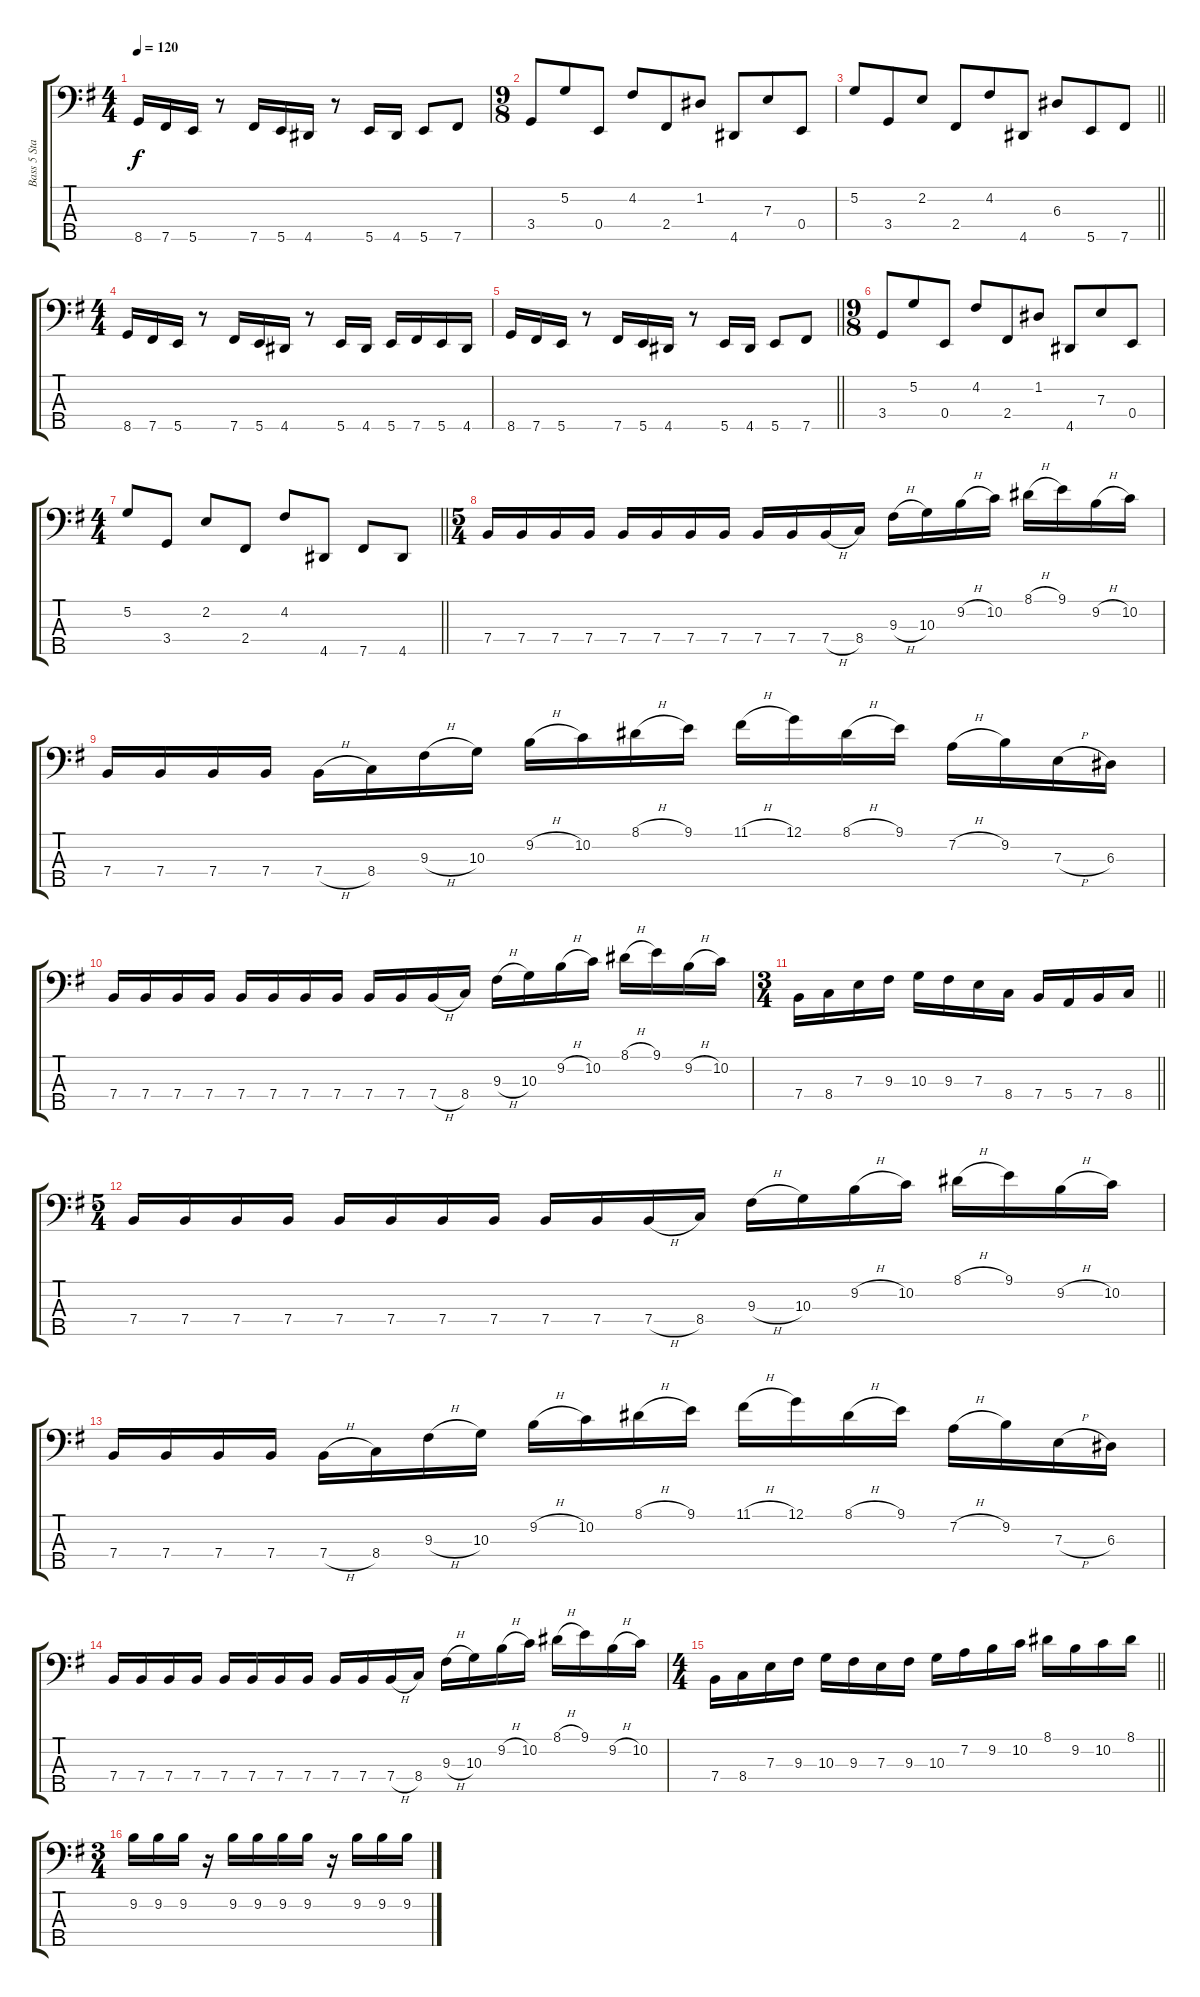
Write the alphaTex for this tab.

\track ("Bass 5 Standard" "Bass 5 Sta") {instrument electricbassfinger}
\staff {score tabs}
\tuning (G2 D2 A1 E1 B0) {hide}
\ts (4 4)
\tempo 120
\clef f4
\ks eminor
8.5.16{dy f} 7.5.16 5.5.16 r.8 7.5.16 5.5.16 4.5.16 r.8 5.5.16 4.5.16 5.5.8 7.5.8 |
\ts (9 8)
3.4.8 5.2.8 0.4.8 4.2.8 2.4.8 1.2.8 4.5.8 7.3.8 0.4.8 |
\barLineRight lightlight
5.2.8 3.4.8 2.2.8 2.4.8 4.2.8 4.5.8 6.3.8 5.5.8 7.5.8 |
\ts (4 4)
8.5.16 7.5.16 5.5.16 r.8 7.5.16 5.5.16 4.5.16 r.8 5.5.16 4.5.16 5.5.16 7.5.16 5.5.16 4.5.16 |
\barLineRight lightlight
8.5.16 7.5.16 5.5.16 r.8 7.5.16 5.5.16 4.5.16 r.8 5.5.16 4.5.16 5.5.8 7.5.8 |
\ts (9 8)
3.4.8 5.2.8 0.4.8 4.2.8 2.4.8 1.2.8 4.5.8 7.3.8 0.4.8 |
\ts (4 4)
\barLineRight lightlight
5.2.8 3.4.8 2.2.8 2.4.8 4.2.8 4.5.8 7.5.8 4.5.8 |
\ts (5 4)
\section ("" "")
7.4.16 7.4.16 7.4.16 7.4.16 7.4.16 7.4.16 7.4.16 7.4.16 7.4.16 7.4.16 7.4{h}.16 8.4.16 9.3{h}.16 10.3.16 9.2{h}.16 10.2.16 8.1{h}.16 9.1.16 9.2{h}.16 10.2.16 |
7.4.16 7.4.16 7.4.16 7.4.16 7.4{h}.16 8.4.16 9.3{h}.16 10.3.16 9.2{h}.16 10.2.16 8.1{h}.16 9.1.16 11.1{h}.16 12.1.16 8.1{h}.16 9.1.16 7.2{h}.16 9.2.16 7.3{h}.16 6.3.16 |
7.4.16 7.4.16 7.4.16 7.4.16 7.4.16 7.4.16 7.4.16 7.4.16 7.4.16 7.4.16 7.4{h}.16 8.4.16 9.3{h}.16 10.3.16 9.2{h}.16 10.2.16 8.1{h}.16 9.1.16 9.2{h}.16 10.2.16 |
\ts (3 4)
\barLineRight lightlight
7.4.16 8.4.16 7.3.16 9.3.16 10.3.16 9.3.16 7.3.16 8.4.16 7.4.16 5.4.16 7.4.16 8.4.16 |
\ts (5 4)
7.4.16 7.4.16 7.4.16 7.4.16 7.4.16 7.4.16 7.4.16 7.4.16 7.4.16 7.4.16 7.4{h}.16 8.4.16 9.3{h}.16 10.3.16 9.2{h}.16 10.2.16 8.1{h}.16 9.1.16 9.2{h}.16 10.2.16 |
7.4.16 7.4.16 7.4.16 7.4.16 7.4{h}.16 8.4.16 9.3{h}.16 10.3.16 9.2{h}.16 10.2.16 8.1{h}.16 9.1.16 11.1{h}.16 12.1.16 8.1{h}.16 9.1.16 7.2{h}.16 9.2.16 7.3{h}.16 6.3.16 |
7.4.16 7.4.16 7.4.16 7.4.16 7.4.16 7.4.16 7.4.16 7.4.16 7.4.16 7.4.16 7.4{h}.16 8.4.16 9.3{h}.16 10.3.16 9.2{h}.16 10.2.16 8.1{h}.16 9.1.16 9.2{h}.16 10.2.16 |
\ts (4 4)
\barLineRight lightlight
7.4.16 8.4.16 7.3.16 9.3.16 10.3.16 9.3.16 7.3.16 9.3.16 10.3.16 7.2.16 9.2.16 10.2.16 8.1.16 9.2.16 10.2.16 8.1.16 |
\ts (3 4)
\section ("" "")
9.2.16 9.2.16 9.2.16 r.16 9.2.16 9.2.16 9.2.16 9.2.16 r.16 9.2.16 9.2.16 9.2.16
